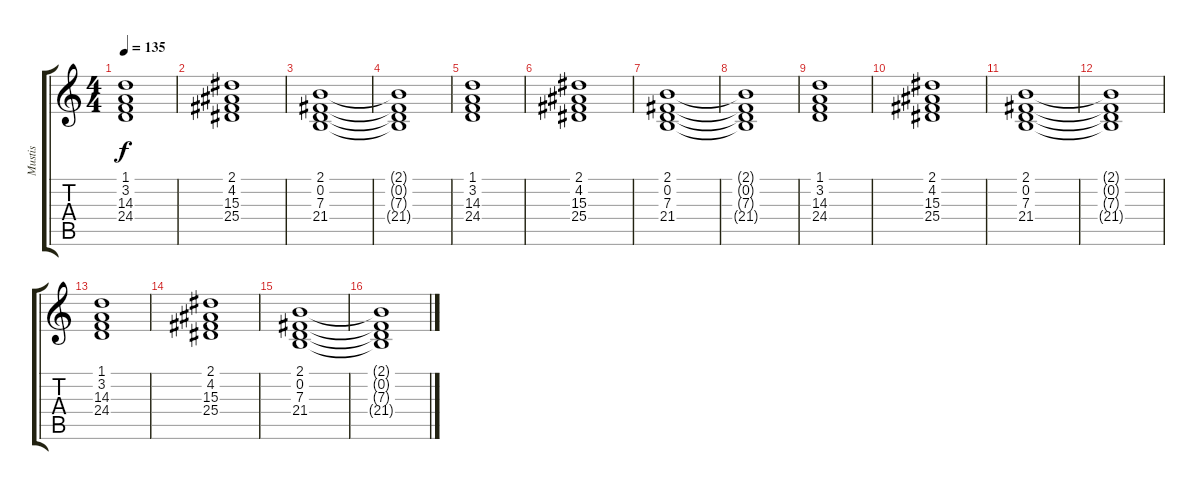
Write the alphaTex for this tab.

\track ("Mustis" "Mustis") {instrument synthstrings1}
\staff {score tabs}
\tuning (E4 B3 G3 D3 A2 E2) {hide}
\ts (4 4)
\tempo 135
\clef g2
\ks c
(1.1 3.2 14.3 24.4).1{dy f} |
(2.1 4.2 15.3 25.4).1 |
(2.1 0.2 7.3 21.4).1 |
(2.1{t} 0.2{t} 7.3{t} 21.4{t}).1 |
(1.1 3.2 14.3 24.4).1 |
(2.1 4.2 15.3 25.4).1 |
(2.1 0.2 7.3 21.4).1 |
(2.1{t} 0.2{t} 7.3{t} 21.4{t}).1 |
(1.1 3.2 14.3 24.4).1 |
(2.1 4.2 15.3 25.4).1 |
(2.1 0.2 7.3 21.4).1{volume 6} |
(2.1{t} 0.2{t} 7.3{t} 21.4{t}).1 |
(1.1 3.2 14.3 24.4).1 |
(2.1 4.2 15.3 25.4).1 |
(2.1 0.2 7.3 21.4).1 |
(2.1{t} 0.2{t} 7.3{t} 21.4{t}).1
